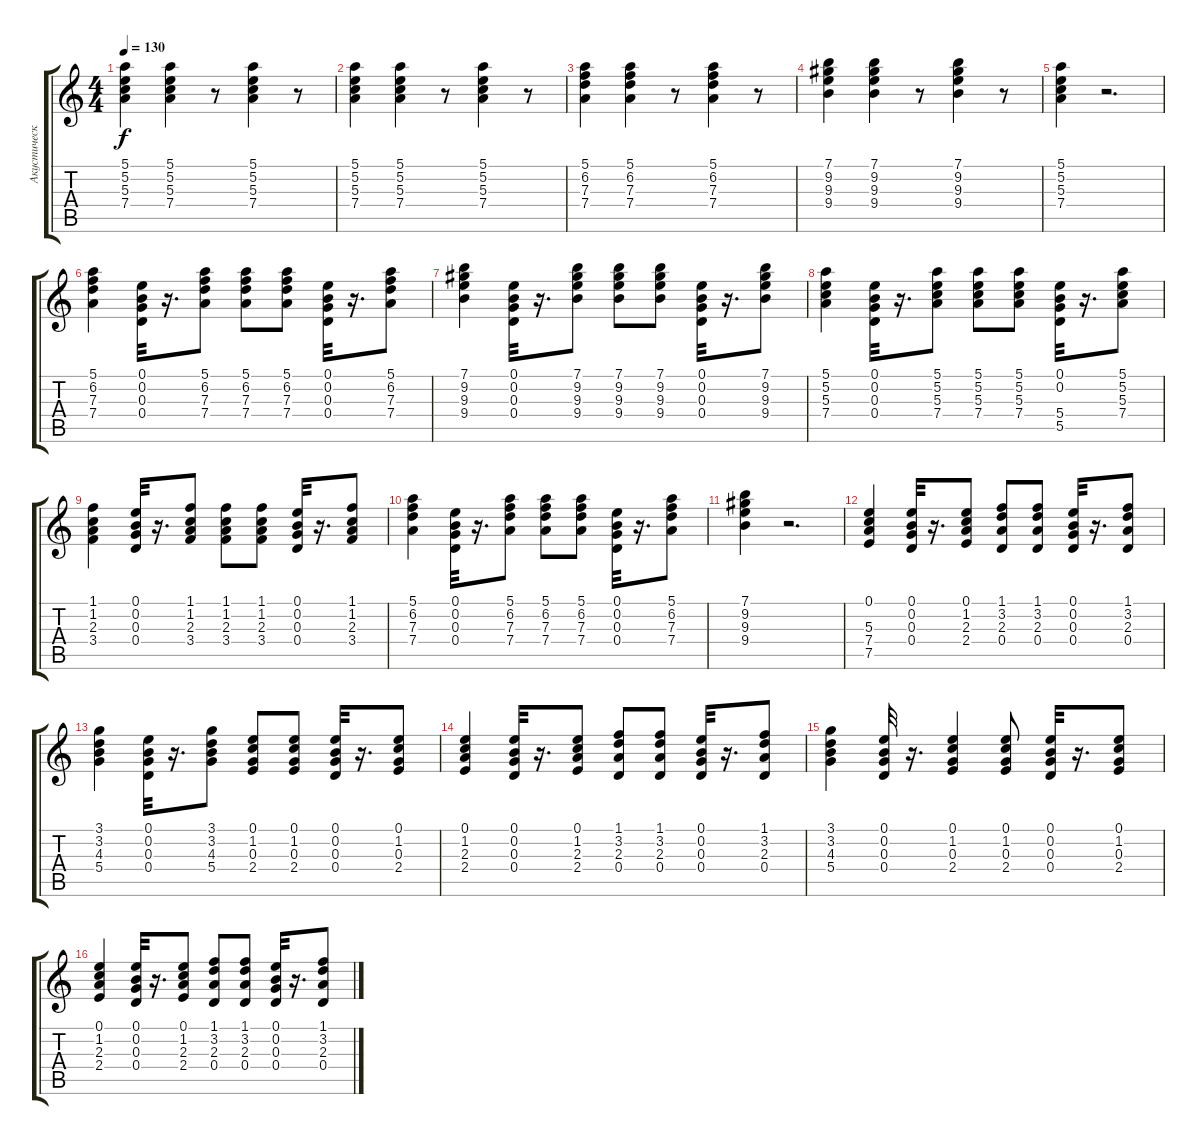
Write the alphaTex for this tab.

\track ("Акустическая гитара" "Акустическ") {instrument acousticguitarsteel}
\staff {score tabs}
\tuning (E4 B3 G3 D3 A2 E2) {hide}
\ts (4 4)
\tempo 130
\clef g2
\ks c
(5.1 5.2 5.3 7.4).4{dy f} (5.1 5.2 5.3 7.4).4 r.8 (5.1 5.2 5.3 7.4).4 r.8 |
(5.1 5.2 5.3 7.4).4 (5.1 5.2 5.3 7.4).4 r.8 (5.1 5.2 5.3 7.4).4 r.8 |
(5.1 6.2 7.3 7.4).4 (5.1 6.2 7.3 7.4).4 r.8 (5.1 6.2 7.3 7.4).4 r.8 |
(7.1 9.2 9.3 9.4).4 (7.1 9.2 9.3 9.4).4 r.8 (7.1 9.2 9.3 9.4).4 r.8 |
(5.1 5.2 5.3 7.4).4 r.2{d} |
(5.1 6.2 7.3 7.4).4 (0.1 0.2 0.3 0.4).32 r.16{d} (5.1 6.2 7.3 7.4).8 (5.1 6.2 7.3 7.4).8 (5.1 6.2 7.3 7.4).8 (0.1 0.2 0.3 0.4).32 r.16{d} (5.1 6.2 7.3 7.4).8 |
(7.1 9.2 9.3 9.4).4 (0.1 0.2 0.3 0.4).32 r.16{d} (7.1 9.2 9.3 9.4).8 (7.1 9.2 9.3 9.4).8 (7.1 9.2 9.3 9.4).8 (0.1 0.2 0.3 0.4).32 r.16{d} (7.1 9.2 9.3 9.4).8 |
(5.1 5.2 5.3 7.4).4 (0.1 0.2 0.3 0.4).32 r.16{d} (5.1 5.2 5.3 7.4).8 (5.1 5.2 5.3 7.4).8 (5.1 5.2 5.3 7.4).8 (0.1 0.2 5.4 5.5).32 r.16{d} (5.1 5.2 5.3 7.4).8 |
(1.1 1.2 2.3 3.4).4 (0.1 0.2 0.3 0.4).32 r.16{d} (1.1 1.2 2.3 3.4).8 (1.1 1.2 2.3 3.4).8 (1.1 1.2 2.3 3.4).8 (0.1 0.2 0.3 0.4).32 r.16{d} (1.1 1.2 2.3 3.4).8 |
(5.1 6.2 7.3 7.4).4 (0.1 0.2 0.3 0.4).32 r.16{d} (5.1 6.2 7.3 7.4).8 (5.1 6.2 7.3 7.4).8 (5.1 6.2 7.3 7.4).8 (0.1 0.2 0.3 0.4).32 r.16{d} (5.1 6.2 7.3 7.4).8 |
(7.1 9.2 9.3 9.4).4 r.2{d} |
(0.1 5.3 7.4 7.5).4 (0.1 0.2 0.3 0.4).32 r.16{d} (0.1 1.2 2.3 2.4).8 (1.1 3.2 2.3 0.4).8 (1.1 3.2 2.3 0.4).8 (0.1 0.2 0.3 0.4).32 r.16{d} (1.1 3.2 2.3 0.4).8 |
(3.1 3.2 4.3 5.4).4 (0.1 0.2 0.3 0.4).32 r.16{d} (3.1 3.2 4.3 5.4).8 (0.1 1.2 0.3 2.4).8 (0.1 1.2 0.3 2.4).8 (0.1 0.2 0.3 0.4).32 r.16{d} (0.1 1.2 0.3 2.4).8 |
(0.1 1.2 2.3 2.4).4 (0.1 0.2 0.3 0.4).32 r.16{d} (0.1 1.2 2.3 2.4).8 (1.1 3.2 2.3 0.4).8 (1.1 3.2 2.3 0.4).8 (0.1 0.2 0.3 0.4).32 r.16{d} (1.1 3.2 2.3 0.4).8 |
(3.1 3.2 4.3 5.4).4 (0.1 0.2 0.3 0.4).32 r.16{d} (0.1 1.2 0.3 2.4).4 (0.1 1.2 0.3 2.4).8 (0.1 0.2 0.3 0.4).32 r.16{d} (0.1 1.2 0.3 2.4).8 |
(0.1 1.2 2.3 2.4).4 (0.1 0.2 0.3 0.4).32 r.16{d} (0.1 1.2 2.3 2.4).8 (1.1 3.2 2.3 0.4).8 (1.1 3.2 2.3 0.4).8 (0.1 0.2 0.3 0.4).32 r.16{d} (1.1 3.2 2.3 0.4).8
